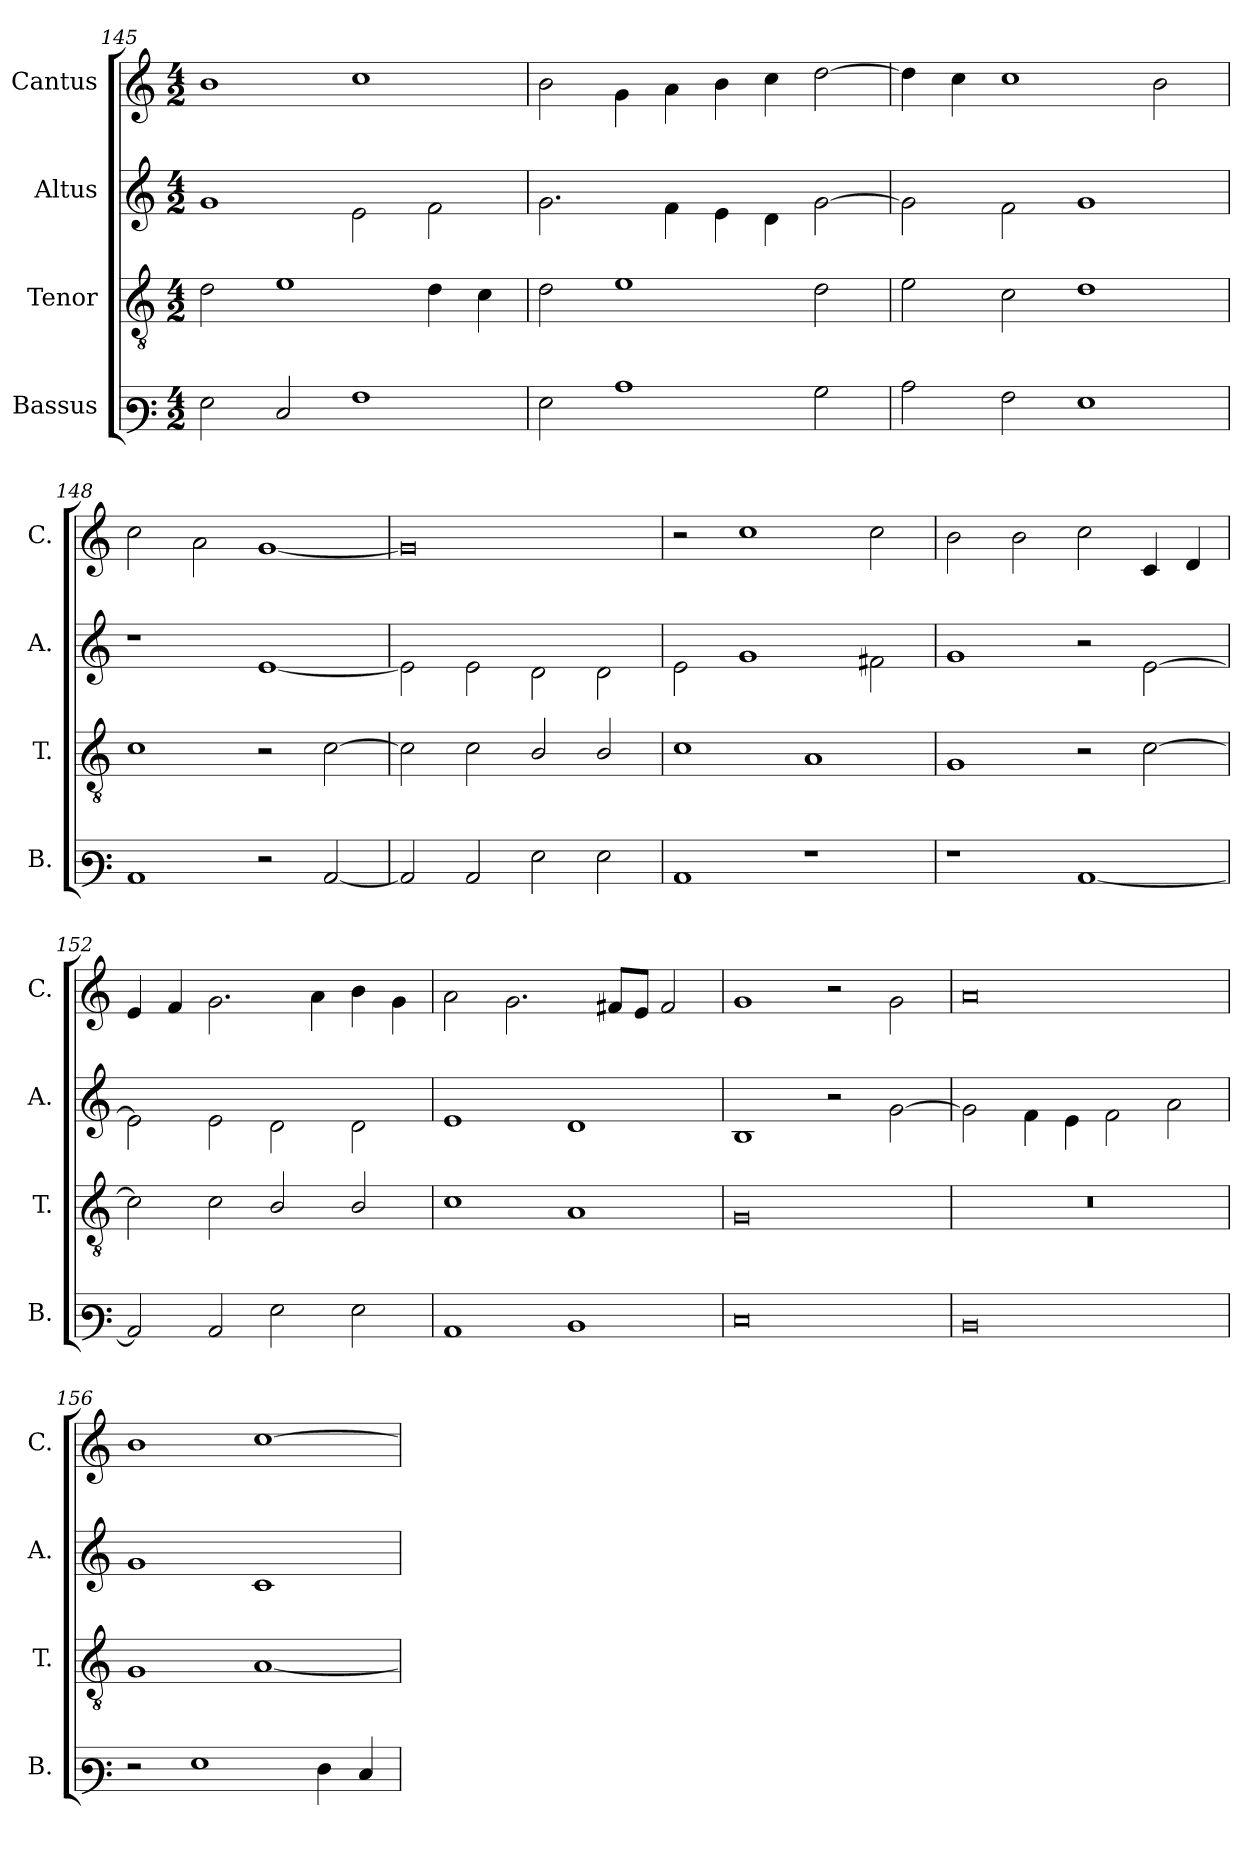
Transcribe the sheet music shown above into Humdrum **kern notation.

**kern	**kern	**kern	**kern
*part4	*part3	*part2	*part1
*staff4	*staff3	*staff2	*staff1
*I"Bassus	*I"Tenor	*I"Altus	*I"Cantus
*I'B.	*I'T.	*I'A.	*I'C.
!!LO:LB:g=z
*clefF3	*clefGv2	*clefG2	*clefG2
*k[]	*k[]	*k[]	*k[]
*M4/2	*M4/2	*M4/2	*M4/2
=145	=145	=145	=145
2G\	2d\	1g	1b
2E/	1e	.	.
1A	.	2e\	1cc
.	4d\	2f\	.
.	4c\	.	.
=146	=146	=146	=146
2G\	2d\	2.g\	2b\
1c	1e	.	4g\
.	.	4f\	4a\
.	.	4e\	4b\
.	.	4d\	4cc\
2B\	2d\	[2g\	[2dd\
=147	=147	=147	=147
2c\	2e\	2g\]	4dd\]
.	.	.	4cc\
2A\	2c\	2f\	1cc
1G	1d	1g	.
.	.	.	2b\
=148	=148	=148	=148
1C	1c	1r	2cc\
.	.	.	2a\
2r	2r	[1e	[1g
[2C/	[2c\	.	.
=149	=149	=149	=149
2C/]	2c\]	2e\]	0g]
2C/	2c\	2e\	.
2G\	2B/	2d\	.
2G\	2B/	2d\	.
=150	=150	=150	=150
1C	1c	2e\	2r
.	.	1g	1cc
1r	1A	.	.
.	.	2f#X\	2cc\
!!LO:PB:g=z
=151	=151	=151	=151
1r	1G	1g	2b\
.	.	.	2b\
[1C	2r	2r	2cc\
.	[2c\	[2e\	4c/
.	.	.	4d/
=152	=152	=152	=152
2C/]	2c\]	2e\]	4e/
.	.	.	4f/
2C/	2c\	2e\	2.g\
2G\	2B/	2d\	.
.	.	.	4a\
2G\	2B/	2d\	4b\
.	.	.	4g\
=153	=153	=153	=153
1C	1c	1e	2a\
.	.	.	2.g\
1D	1A	1d	.
.	.	.	8f#X/L
.	.	.	8e/J
.	.	.	2f#/
=154	=154	=154	=154
0E	0G	1B	1g
.	.	2r	2r
.	.	[2g\	2g\
=155	=155	=155	=155
0D	0r	2g\]	0a
.	.	4f\	.
.	.	4e\	.
.	.	2f\	.
.	.	2a\	.
!!LO:LB:g=z
=156	=156	=156	=156
2r	1G	1g	1b
1G	.	.	.
.	[1A	1c	[1cc
4F\	.	.	.
4E/	.	.	.
=	=	=	=
*-	*-	*-	*-
